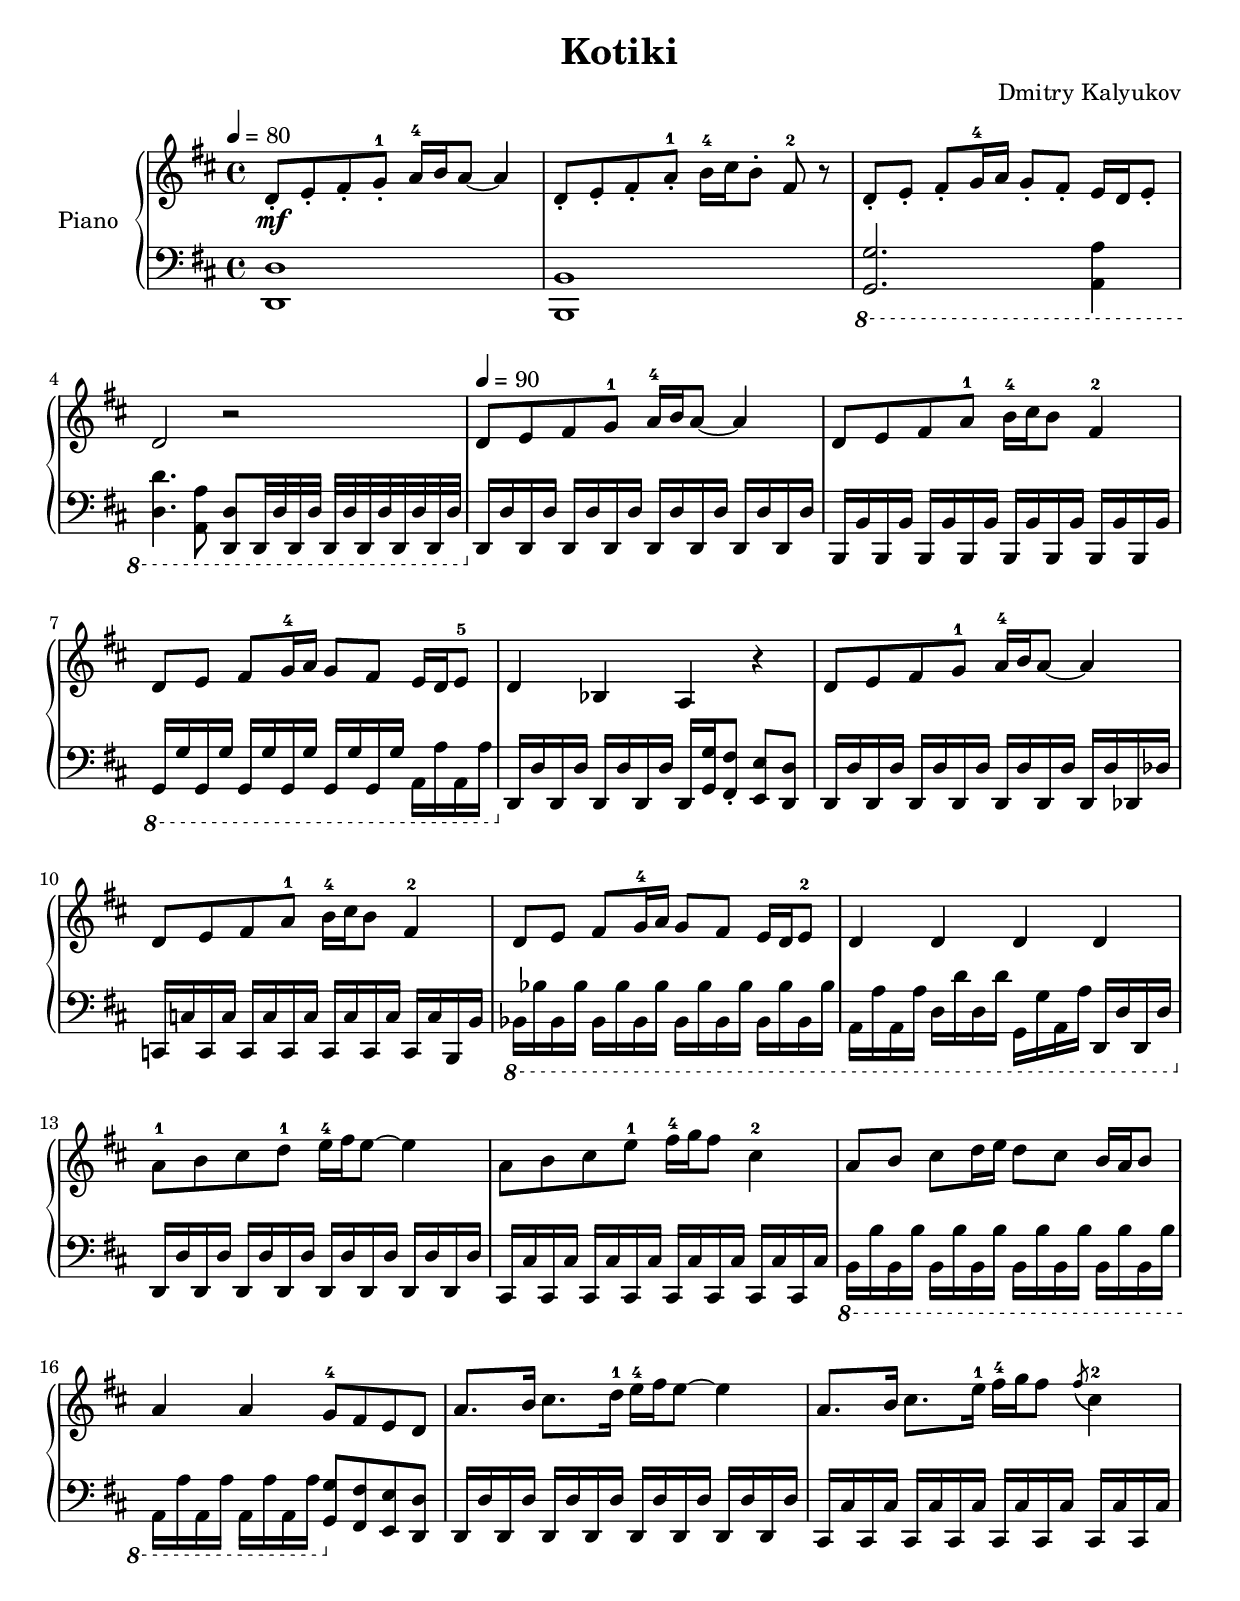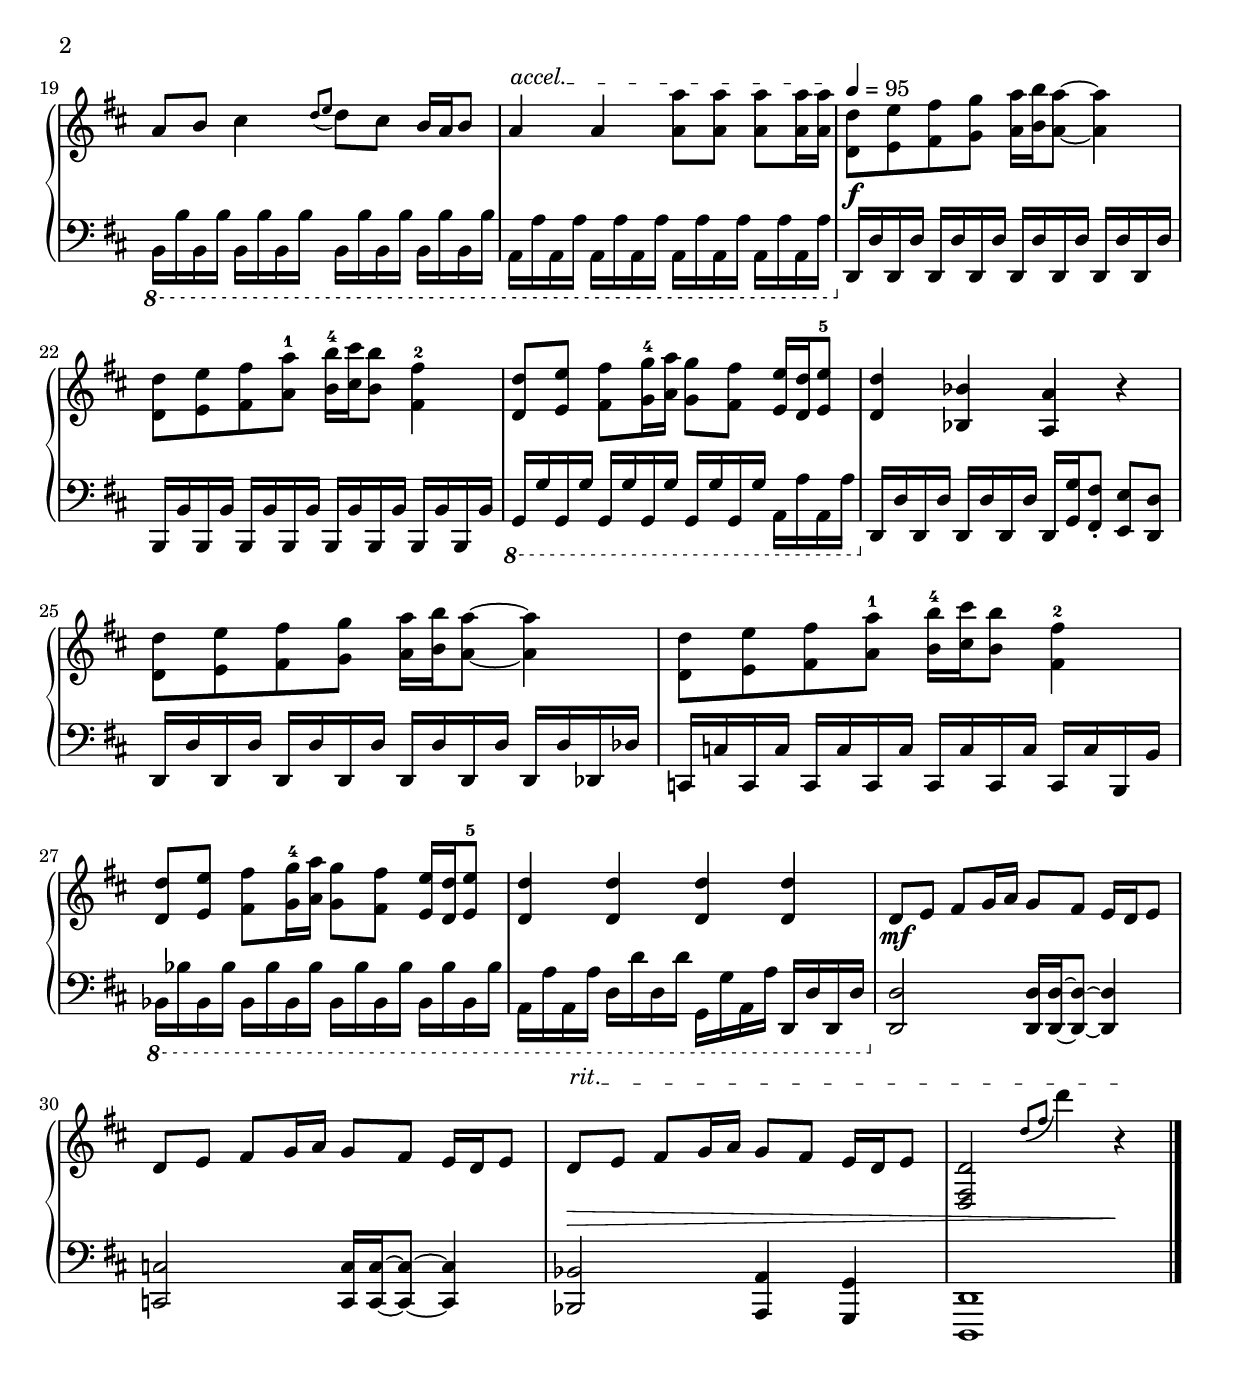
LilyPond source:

\version "2.20.0"

\header {
  title = "Kotiki"
  composer = "Dmitry Kalyukov"
  instruments = "piano"
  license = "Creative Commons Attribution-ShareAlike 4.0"
}

\paper {
  top-margin = 1.5\cm
  bottom-margin = 2\cm
}

upperIntro = \relative c' {
  d8-. \mf e-.  fis-. g-.-1  a16-4 b a8~  a4
  d,8-. e-.  fis-. a-.-1  b16-4 cis b8-.  fis8-2 r8
  d8-. e-.  fis-. g16-4 a  g8-. fis-.  e16 d e8-.
  d2 r2
}

lowerIntro = \relative c, {
  <d d'>1
  <b b'>1
  \ottava -1
  <g g'>2. <a a'>4
  <d d'>4. <a a'>8 <d, d'>8
    \repeat unfold 3 { d32 d' d, d' }
  \ottava 0
}

upperAa = \relative c' {
  d8 e  fis g-1  a16-4 b a8~  a4
  d,8 e  fis a-1  b16-4 cis b8  fis4-2
  d8 e  fis g16-4 a  g8 fis  e16 d e8-5
  d4  bes  a  r

  d8 e  fis g-1  a16-4 b a8~  a4
  d,8 e  fis a-1  b16-4 cis b8  fis4-2
  d8 e  fis g16-4 a  g8 fis  e16 d e8-2
  d4  d4  d4  d4
}

lowerAa = \relative c, {
  \repeat unfold 4 { d16 d' d,16 d' }
  \repeat unfold 4 { b,16 b' b,16 b' }
  \ottava -1
  \repeat unfold 3 { g,16 g' g,16 g' }  a,16 a' a,16 a'
  \ottava 0
  \repeat unfold 2 { d,16 d' d,16 d' }  d, <g g'> <fis fis'>8-.  <e e'> <d d'>

  \repeat unfold 3 { d16 d' d,16 d' }  d,16 d' des, des'
  \repeat unfold 3 { c,16 c' c,16 c' }  c,16 c' b, b'
  \ottava -1
  \repeat unfold 4 { bes,16 bes' bes,16 bes' }
  a, a' a, a'  d, d' d, d'  g,, g' a, a'  d,, d' d, d'
  \ottava 0
}

upperB = \relative c'' {
  \override TextSpanner.bound-details.left.text = "accel."

  a8-1 b cis d-1  e16-4 fis e8~  e4
  a,8 b cis e-1  fis16-4 g fis8  cis4-2
  a8 b cis d16 e  d8 cis b16 a b8
  a4 a  g8-4 fis e d

  a'8. b16 cis8. d16-1  e16-4 fis e8~  e4
  a,8. b16 cis8. e16-1  fis16-4 g fis8  \acciaccatura fis cis4-2
  a8 b cis4  \acciaccatura { d8  e } d8 cis b16 a b8
  a4 \startTextSpan a <a a'>8 <a a'>8 <a a'>8 <a a'>16 <a a'> \stopTextSpan
}

lowerB = \relative c, {
  \repeat unfold 4 { d16 d' d,16 d' }
  \repeat unfold 4 { cis,16 cis' cis,16 cis' }
  \ottava -1
  \repeat unfold 4 { b,16 b' b,16 b' }
  \repeat unfold 2 { a,16 a' a,16 a' }
    \ottava 0 <g g'>8 <fis fis'> <e e'> <d d'>

  \repeat unfold 4 { d16 d' d,16 d' }
  \repeat unfold 4 { cis,16 cis' cis,16 cis' }
  \ottava -1
  \repeat unfold 4 { b,16 b' b,16 b' }
  \repeat unfold 4 { a,16 a' a,16 a' }
  \ottava 0
}

upperAb = \relative c' {
  <d d'>8 \f <e e'>  <fis fis'> <g g'>  <a a'>16 <b b'> <a a'>8~  <a a'>4
  <d, d'>8 <e e'>  <fis fis'> <a a'>-1  <b b'>16-4 <cis cis'> <b b'>8  <fis fis'>4-2
  <d d'>8 <e e'>  <fis fis'> <g g'>16-4 <a a'>  <g g'>8 <fis fis'>  <e e'>16 <d d'> <e e'>8-5
  <d d'>4  <bes bes'>  <a a'>  r

  <d d'>8 <e e'>  <fis fis'> <g g'>  <a a'>16 <b b'> <a a'>8~  <a a'>4
  <d, d'>8 <e e'>  <fis fis'> <a a'>-1  <b b'>16-4 <cis cis'> <b b'>8  <fis fis'>4-2
  <d d'>8 <e e'>  <fis fis'> <g g'>16-4 <a a'>  <g g'>8 <fis fis'>  <e e'>16 <d d'> <e e'>8-5
  <d d'>4  <d d'>4  <d d'>4  <d d'>4
}

lowerAb = \relative c, {
  \repeat unfold 4 { d16 d' d,16 d' }
  \repeat unfold 4 { b,16 b' b,16 b' }
  \ottava -1
  \repeat unfold 3 { g,16 g' g,16 g' }  a,16 a' a,16 a'
  \ottava 0
  \repeat unfold 2 { d,16 d' d,16 d' }  d, <g g'> <fis fis'>8-.  <e e'> <d d'>

  \repeat unfold 3 { d16 d' d,16 d' }  d,16 d' des, des'
  \repeat unfold 3 { c,16 c' c,16 c' }  c,16 c' b, b'
  \ottava -1
  \repeat unfold 4 { bes,16 bes' bes,16 bes' }
  a, a' a, a'  d, d' d, d'  g,, g' a, a'  d,, d' d, d'
  \ottava 0
}

upperCoda = \relative c' {
  \override TextSpanner.bound-details.left.text = "rit."

  d8 \mf e  fis g16 a  g8 fis  e16 d e8
  d8 e  fis g16 a  g8 fis  e16 d e8
  d8 \> \startTextSpan e  fis g16 a  g8 fis  e16 d e8
  <d, fis d'>2  \acciaccatura { d''8 fis } d'4 r4 \stopTextSpan \!
}

lowerCoda = \relative c, {
  <d d'>2  <d d'>16 <d d'>~ <d d'>8~ <d d'>4
  <c c'>2  <c c'>16 <c c'>~ <c c'>8~ <c c'>4
  <bes bes'>2  <a a'>4 <g g'>
  <d d'>1
}



upper = \relative c'' {
  \clef treble
  \time 4/4
  \key d \major

  \tempo 4 = 80
  \upperIntro

  \tempo 4 = 90
  \upperAa
  \upperB

  \tempo 4 = 95
  \upperAb

  \upperCoda
  \bar "|."
}

lower = \relative c {
  \clef bass
  \time 4/4
  \key d \major

  \lowerIntro
  \lowerAa
  \lowerB
  \lowerAb
  \lowerCoda
}

\score {
  \new PianoStaff <<
    \set PianoStaff.instrumentName = "Piano"
    \new Staff = "upper" \upper
    \new Staff = "lower" \lower
  >>
  \layout { }
  \midi { }
}

